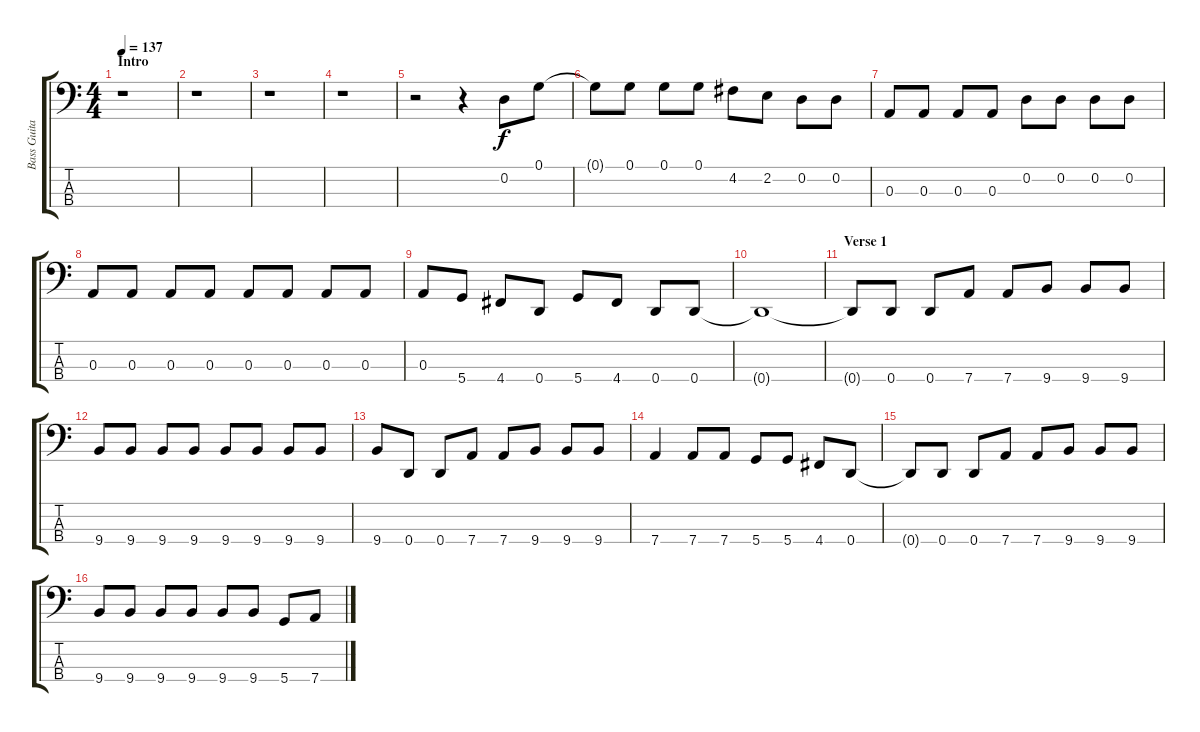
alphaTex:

\track ("Bass Guitar" "Bass Guita") {instrument electricbasspick}
\staff {score tabs}
\tuning (G2 D2 A1 D1) {hide}
\ts (4 4)
\section ("" "Intro")
\tempo 137
\clef f4
\ks c
r.1{dy f instrument electricbasspick} |
r.1 |
r.1 |
r.1 |
r.2 r.4 0.2.8 0.1.8 |
0.1{t}.8 0.1.8 0.1.8 0.1.8 4.2.8 2.2.8 0.2.8 0.2.8 |
0.3.8 0.3.8 0.3.8 0.3.8 0.2.8 0.2.8 0.2.8 0.2.8 |
0.3.8 0.3.8 0.3.8 0.3.8 0.3.8 0.3.8 0.3.8 0.3.8 |
0.3.8 5.4.8 4.4.8 0.4.8 5.4.8 4.4.8 0.4.8 0.4.8 |
0.4{t}.1 |
\section ("" "Verse 1")
0.4{t}.8 0.4.8 0.4.8 7.4.8 7.4.8 9.4.8 9.4.8 9.4.8 |
9.4.8 9.4.8 9.4.8 9.4.8 9.4.8 9.4.8 9.4.8 9.4.8 |
9.4.8 0.4.8 0.4.8 7.4.8 7.4.8 9.4.8 9.4.8 9.4.8 |
7.4.4 7.4.8 7.4.8 5.4.8 5.4.8 4.4.8 0.4.8 |
0.4{t}.8 0.4.8 0.4.8 7.4.8 7.4.8 9.4.8 9.4.8 9.4.8 |
9.4.8 9.4.8 9.4.8 9.4.8 9.4.8 9.4.8 5.4.8 7.4.8
